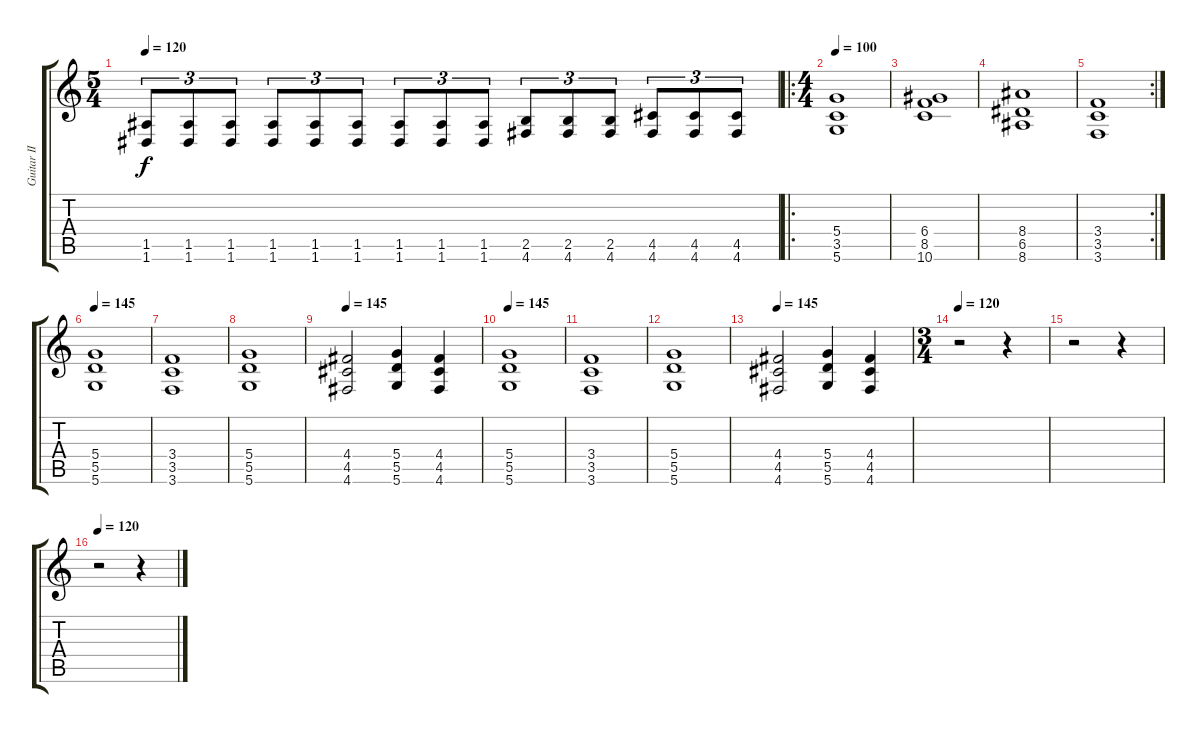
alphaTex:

\track ("Guitar II" "Guitar II") {instrument distortionguitar}
\staff {score tabs}
\tuning (E4 B3 G3 D3 A2 D2) {hide}
\ts (5 4)
\tempo 120
\clef g2
\ks c
(1.5 1.6).8{tu (3 2) dy f} (1.5 1.6).8{tu (3 2)} (1.5 1.6).8{tu (3 2)} (1.5 1.6).8{tu (3 2)} (1.5 1.6).8{tu (3 2)} (1.5 1.6).8{tu (3 2)} (1.5 1.6).8{tu (3 2)} (1.5 1.6).8{tu (3 2)} (1.5 1.6).8{tu (3 2)} (2.5 4.6).8{tu (3 2)} (2.5 4.6).8{tu (3 2)} (2.5 4.6).8{tu (3 2)} (4.5 4.6).8{tu (3 2)} (4.5 4.6).8{tu (3 2)} (4.5 4.6).8{tu (3 2)} |
\ro
\ts (4 4)
\tempo 100
(5.4 3.5 5.6).1{volume 11} |
(6.4 8.5 10.6).1 |
(8.4 6.5 8.6).1 |
\rc 2
(3.4 3.5 3.6).1 |
\tempo 145
(5.4 5.5 5.6).1 |
(3.4 3.5 3.6).1 |
(5.4 5.5 5.6).1 |
\tempo 145
(4.4 4.5 4.6).2 (5.4 5.5 5.6).4 (4.4 4.5 4.6).4 |
\tempo 145
(5.4 5.5 5.6).1 |
(3.4 3.5 3.6).1 |
(5.4 5.5 5.6).1 |
\tempo 145
(4.4 4.5 4.6).2 (5.4 5.5 5.6).4 (4.4 4.5 4.6).4 |
\ts (3 4)
\tempo 120
r.2 r.4 |
r.2 r.4 |
\tempo 120
r.2 r.4
